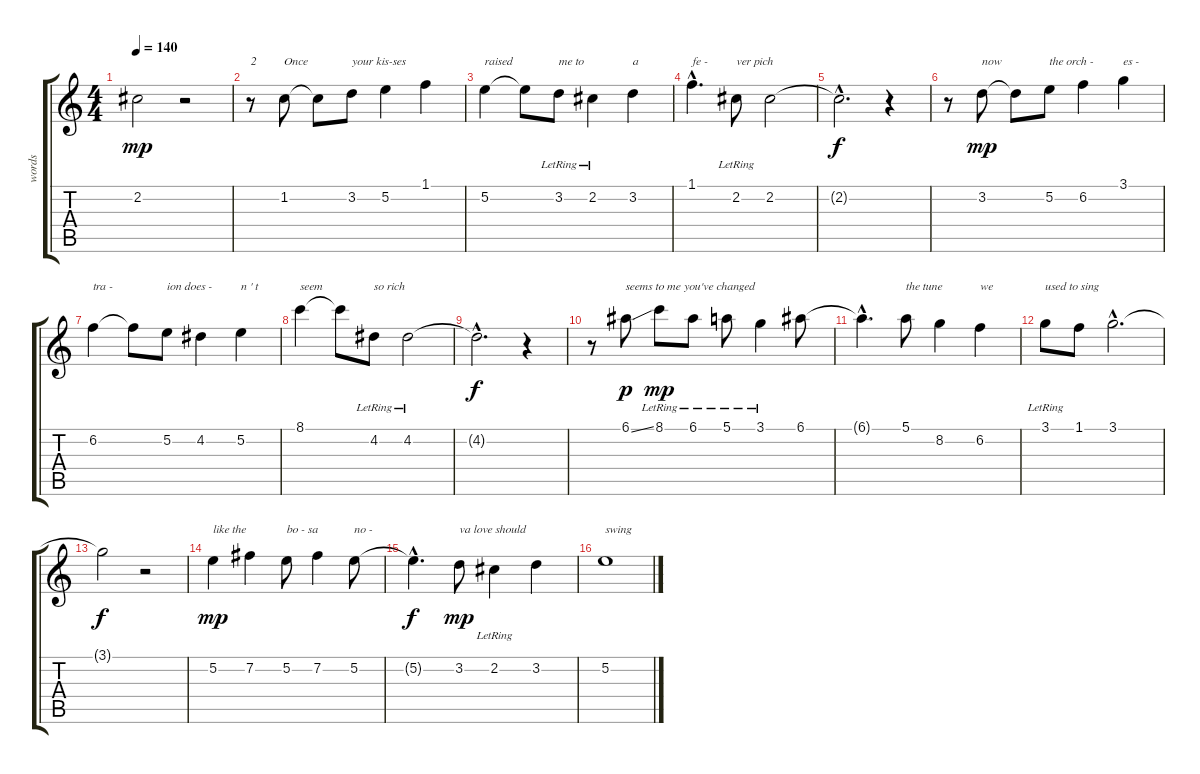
\track ("words" "words") {instrument electricguitarjazz}
\staff {score tabs}
\tuning (E4 B3 G3 D3 A2 E2) {hide}
\ts (4 4)
\tempo 140
\clef g2
\ks c
2.2{t}.2{dy mp} r.2 |
r.8{txt "2"} 1.2.8{txt "Once"} 1.2{t}.8 3.2.8{txt "your kis-ses"} 5.2.4 1.1.4 |
5.2.4{txt "raised"} 5.2{t}.8 3.2{lr}.8{txt "me to"} 2.2{lr}.4 3.2.4{txt "a"} |
1.1{hac}.4{d txt "fe -"} 2.2{lr}.8{txt "ver pich"} 2.2.2 |
2.2{hac t}.2{d dy f} r.4 |
r.8 3.2.8{txt "now" dy mp} 3.2{t}.8 5.2.8{txt "the orch -"} 6.2.4 3.1.4{txt "es -"} |
6.2.4{txt "tra -"} 6.2{t}.8 5.2.8{txt "ion does -"} 4.2.4 5.2.4{txt "n ' t"} |
8.1.4{txt "seem"} 8.1{t}.8 4.2{lr}.8{txt "so rich"} 4.2{lr}.2 |
4.2{hac t}.2{d dy f} r.4 |
r.8 6.1{ss}.8{txt "seems to me you've changed" dy p} 8.1{lr}.8{dy mp} 6.1{lr}.8 5.1{lr}.8 3.1{lr}.4 6.1.8 |
6.1{hac t}.4{d} 5.1.8{txt "the tune"} 8.2.4 6.2.4{txt "we"} |
3.1{lr}.8{txt "used to sing"} 1.1.8 3.1{hac}.2{d} |
3.1{t}.2{dy f} r.2 |
5.2.4{txt "like the" dy mp} 7.2.4 5.2.8{txt "bo - sa"} 7.2.4 5.2.8{txt "no -"} |
5.2{hac t}.4{d dy f} 3.2.8{txt "va love should" dy mp} 2.2{lr}.4 3.2.4 |
5.2.1{txt "swing"}
